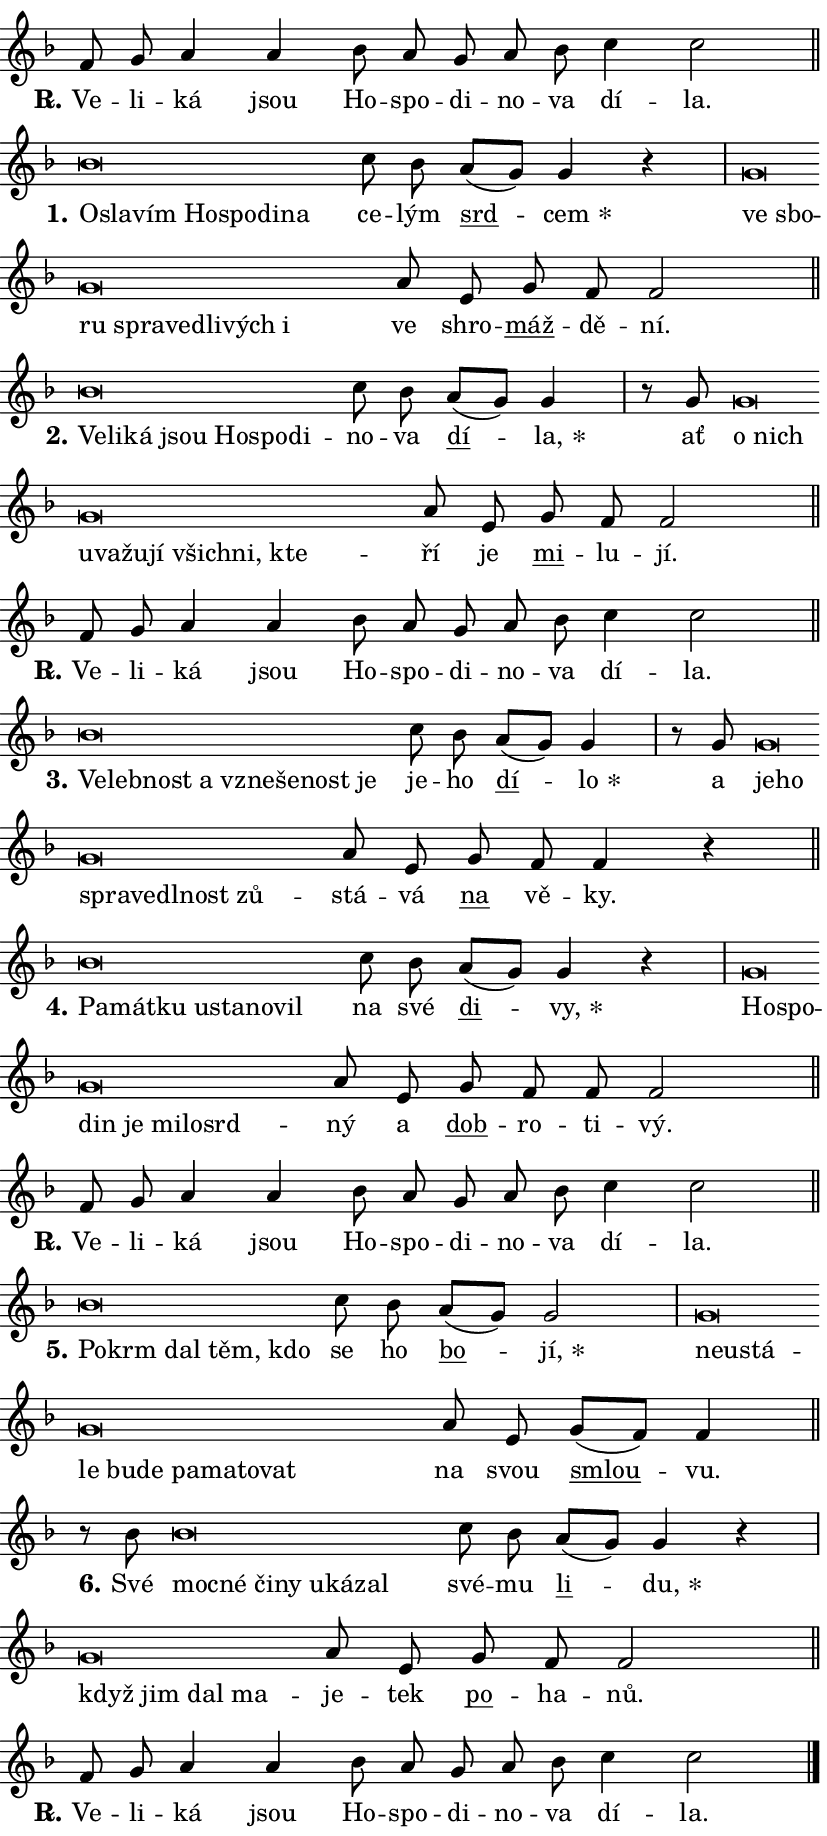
\version "2.24.0"
\header { tagline = "" }
\paper {
  indent = 0\cm
  top-margin = 0\cm
  right-margin = 0.13\cm % to fit lyric hyphens
  bottom-margin = 0\cm
  left-margin = 0\cm
  paper-width = 14\cm
  page-breaking = #ly:one-page-breaking
  system-system-spacing.basic-distance = #11
  score-system-spacing.basic-distance = #11
  ragged-last = ##f
}


%% Author: Thomas Morley
%% https://lists.gnu.org/archive/html/lilypond-user/2020-05/msg00002.html
#(define (line-position grob)
"Returns position of @var[grob} in current system:
   @code{'start}, if at first time-step
   @code{'end}, if at last time-step
   @code{'middle} otherwise
"
  (let* ((col (ly:item-get-column grob))
         (ln (ly:grob-object col 'left-neighbor))
         (rn (ly:grob-object col 'right-neighbor))
         (col-to-check-left (if (ly:grob? ln) ln col))
         (col-to-check-right (if (ly:grob? rn) rn col))
         (break-dir-left
           (and
             (ly:grob-property col-to-check-left 'non-musical #f)
             (ly:item-break-dir col-to-check-left)))
         (break-dir-right
           (and
             (ly:grob-property col-to-check-right 'non-musical #f)
             (ly:item-break-dir col-to-check-right))))
        (cond ((eqv? 1 break-dir-left) 'start)
              ((eqv? -1 break-dir-right) 'end)
              (else 'middle))))

#(define (tranparent-at-line-position vctor)
  (lambda (grob)
  "Relying on @code{line-position} select the relevant enry from @var{vctor}.
Used to determine transparency,"
    (case (line-position grob)
      ((end) (not (vector-ref vctor 0)))
      ((middle) (not (vector-ref vctor 1)))
      ((start) (not (vector-ref vctor 2))))))

noteHeadBreakVisibility =
#(define-music-function (break-visibility)(vector?)
"Makes @code{NoteHead}s transparent relying on @var{break-visibility}"
#{
  \override NoteHead.transparent =
    #(tranparent-at-line-position break-visibility)
#})

#(define delete-ledgers-for-transparent-note-heads
  (lambda (grob)
    "Reads whether a @code{NoteHead} is transparent.
If so this @code{NoteHead} is removed from @code{'note-heads} from
@var{grob}, which is supposed to be @code{LedgerLineSpanner}.
As a result ledgers are not printed for this @code{NoteHead}"
    (let* ((nhds-array (ly:grob-object grob 'note-heads))
           (nhds-list
             (if (ly:grob-array? nhds-array)
                 (ly:grob-array->list nhds-array)
                 '()))
           ;; Relies on the transparent-property being done before
           ;; Staff.LedgerLineSpanner.after-line-breaking is executed.
           ;; This is fragile ...
           (to-keep
             (remove
               (lambda (nhd)
                 (ly:grob-property nhd 'transparent #f))
               nhds-list)))
      ;; TODO find a better method to iterate over grob-arrays, similiar
      ;; to filter/remove etc for lists
      ;; For now rebuilt from scratch
      (set! (ly:grob-object grob 'note-heads)  '())
      (for-each
        (lambda (nhd)
          (ly:pointer-group-interface::add-grob grob 'note-heads nhd))
        to-keep))))

squashNotes = {
  \override NoteHead.X-extent = #'(-0.2 . 0.2)
  \override NoteHead.Y-extent = #'(-0.75 . 0)
  \override NoteHead.stencil =
    #(lambda (grob)
       (let ((pos (ly:grob-property grob 'staff-position)))
         (begin
           (if (< pos -7) (display "ERROR: Lower brevis then expected\n") (display ""))
           (if (<= pos -6) ly:text-interface::print ly:note-head::print))))
}
unSquashNotes = {
  \revert NoteHead.X-extent
  \revert NoteHead.Y-extent
  \revert NoteHead.stencil
}

hideNotes = \noteHeadBreakVisibility #begin-of-line-visible
unHideNotes = \noteHeadBreakVisibility #all-visible

% work-around for resetting accidentals
% https://lilypond.org/doc/v2.23/Documentation/notation/displaying-rhythms#unmetered-music
cadenzaMeasure = {
  \cadenzaOff
  \partial 1024 s1024
  \cadenzaOn
}

#(define-markup-command (accent layout props text) (markup?)
  "Underline accented syllable"
  (interpret-markup layout props
    #{\markup \override #'(offset . 4.3) \underline { #text }#}))

responsum = \markup \concat {
  "R" \hspace #-1.05 \path #0.1 #'((moveto 0 0.07) (lineto 0.9 0.8)) \hspace #0.05 "."
}

spaceSize = #0.6828661417322834 % exact space size for TeX Gyre Schola

\layout {
  \context {
    \Staff
    \remove "Time_signature_engraver"
    \override LedgerLineSpanner.after-line-breaking = #delete-ledgers-for-transparent-note-heads
  }
  \context {
    \Lyrics {
      \override LyricSpace.minimum-distance = \spaceSize
      \override LyricText.font-name = #"TeX Gyre Schola"
      \override LyricText.font-size = 1
      \override StanzaNumber.font-name = #"TeX Gyre Schola Bold"
      \override StanzaNumber.font-size = 1
    }
  }
  \context {
    \Score 
    \override NoteHead.text =
      #(lambda (grob) 
        (let ((pos (ly:grob-property grob 'staff-position)))
          #{\markup {
            \combine
              \halign #-0.55 \raise #(if (= pos -6) 0 0.5) \override #'(thickness . 2) \draw-line #'(3.2 . 0)
              \musicglyph "noteheads.sM1"
          }#}))
  }
}

% magnetic-lyrics.ily
%
%   written by
%     Jean Abou Samra <jean@abou-samra.fr>
%     Werner Lemberg <wl@gnu.org>
%
%   adapted by
%     Jiri Hon <jiri.hon@gmail.com>
%
% Version 2022-Apr-15

% https://www.mail-archive.com/lilypond-user@gnu.org/msg149350.html

#(define (Left_hyphen_pointer_engraver context)
   "Collect syllable-hyphen-syllable occurrences in lyrics and store
them in properties.  This engraver only looks to the left.  For
example, if the lyrics input is @code{foo -- bar}, it does the
following.

@itemize @bullet
@item
Set the @code{text} property of the @code{LyricHyphen} grob between
@q{foo} and @q{bar} to @code{foo}.

@item
Set the @code{left-hyphen} property of the @code{LyricText} grob with
text @q{foo} to the @code{LyricHyphen} grob between @q{foo} and
@q{bar}.
@end itemize

Use this auxiliary engraver in combination with the
@code{lyric-@/text::@/apply-@/magnetic-@/offset!} hook."
   (let ((hyphen #f)
         (text #f))
     (make-engraver
      (acknowledgers
       ((lyric-syllable-interface engraver grob source-engraver)
        (set! text grob)))
      (end-acknowledgers
       ((lyric-hyphen-interface engraver grob source-engraver)
        ;(when (not (grob::has-interface grob 'lyric-space-interface))
          (set! hyphen grob)));)
      ((stop-translation-timestep engraver)
       (when (and text hyphen)
         (ly:grob-set-object! text 'left-hyphen hyphen))
       (set! text #f)
       (set! hyphen #f)))))

#(define (lyric-text::apply-magnetic-offset! grob)
   "If the space between two syllables is less than the value in
property @code{LyricText@/.details@/.squash-threshold}, move the right
syllable to the left so that it gets concatenated with the left
syllable.

Use this function as a hook for
@code{LyricText@/.after-@/line-@/breaking} if the
@code{Left_@/hyphen_@/pointer_@/engraver} is active."
   (let ((hyphen (ly:grob-object grob 'left-hyphen #f)))
     (when hyphen
       (let ((left-text (ly:spanner-bound hyphen LEFT)))
         (when (grob::has-interface left-text 'lyric-syllable-interface)
           (let* ((common (ly:grob-common-refpoint grob left-text X))
                  (this-x-ext (ly:grob-extent grob common X))
                  (left-x-ext
                   (begin
                     ;; Trigger magnetism for left-text.
                     (ly:grob-property left-text 'after-line-breaking)
                     (ly:grob-extent left-text common X)))
                  ;; `delta` is the gap width between two syllables.
                  (delta (- (interval-start this-x-ext)
                            (interval-end left-x-ext)))
                  (details (ly:grob-property grob 'details))
                  (threshold (assoc-get 'squash-threshold details 0.2)))
             (when (< delta threshold)
               (let* (;; We have to manipulate the input text so that
                      ;; ligatures crossing syllable boundaries are not
                      ;; disabled.  For languages based on the Latin
                      ;; script this is essentially a beautification.
                      ;; However, for non-Western scripts it can be a
                      ;; necessity.
                      (lt (ly:grob-property left-text 'text))
                      (rt (ly:grob-property grob 'text))
                      (is-space (grob::has-interface hyphen 'lyric-space-interface))
                      (space (if is-space " " ""))
                      (extra-delta (if is-space spaceSize 0))
                      ;; Append new syllable.
                      (ltrt-space (if (and (string? lt) (string? rt))
                                (string-append lt space rt)
                                (make-concat-markup (list lt space rt))))
                      ;; Right-align `ltrt` to the right side.
                      (ltrt-space-markup (grob-interpret-markup
                               grob
                               (make-translate-markup
                                (cons (interval-length this-x-ext) 0)
                                (make-right-align-markup ltrt-space)))))
                 (begin
                   ;; Don't print `left-text`.
                   (ly:grob-set-property! left-text 'stencil #f)
                   ;; Set text and stencil (which holds all collected
                   ;; syllables so far) and shift it to the left.
                   (ly:grob-set-property! grob 'text ltrt-space)
                   (ly:grob-set-property! grob 'stencil ltrt-space-markup)
                   (ly:grob-translate-axis! grob (- (- delta extra-delta)) X))))))))))


#(define (lyric-hyphen::displace-bounds-first grob)
   ;; Make very sure this callback isn't triggered too early.
   (let ((left (ly:spanner-bound grob LEFT))
         (right (ly:spanner-bound grob RIGHT)))
     (ly:grob-property left 'after-line-breaking)
     (ly:grob-property right 'after-line-breaking)
     (ly:lyric-hyphen::print grob)))

squashThreshold = #0.4

\layout {
  \context {
    \Lyrics
    \consists #Left_hyphen_pointer_engraver
    \override LyricText.after-line-breaking =
      #lyric-text::apply-magnetic-offset!
    \override LyricHyphen.stencil = #lyric-hyphen::displace-bounds-first
    \override LyricText.details.squash-threshold = \squashThreshold
    \override LyricHyphen.minimum-distance = 0
    \override LyricHyphen.minimum-length = \squashThreshold
  }
}

squashText = \override LyricText.details.squash-threshold = 9999
unSquashText = \override LyricText.details.squash-threshold = \squashThreshold

leftText = \override LyricText.self-alignment-X = #LEFT
unLeftText = \revert LyricText.self-alignment-X

starOffset = #(lambda (grob) 
                (let ((x_offset (ly:self-alignment-interface::aligned-on-x-parent grob)))
                  (if (= x_offset 0) 0 (+ x_offset 1.2))))

star = #(define-music-function (syllable)(string?)
"Append star separator at the end of a syllable"
#{
  \once \override LyricText.X-offset = #starOffset
  \lyricmode { \markup {
    #syllable
    \override #'((font-name . "TeX Gyre Schola Bold")) \hspace #0.2 \lower #0.65 \larger "*"
  } }
#})

starAccent = #(define-music-function (syllable)(string?)
"Append star separator at the end of a syllable and make accent"
#{
  \once \override LyricText.X-offset = #starOffset
  \lyricmode { \markup {
    \accent #syllable
    \override #'((font-name . "TeX Gyre Schola Bold")) \hspace #0.2 \lower #0.65 \larger "*"
  } }
#})

breath = #(define-music-function (syllable)(string?)
"Append breathing indicator at the end of a syllable"
#{
  \lyricmode { \markup { #syllable "+" } }
#})

optionalBreath = #(define-music-function (syllable)(string?)
"Append optional breathing indicator at the end of a syllable"
#{
  \lyricmode { \markup { #syllable "(+)" } }
#})


\score {
    <<
        \new Voice = "melody" { \cadenzaOn \key f \major \relative { f'8 g a4 a \bar "" bes8 a g a bes \bar "" c4 c2 \cadenzaMeasure \bar "||" \break } }
        \new Lyrics \lyricsto "melody" { \lyricmode { \set stanza = \responsum
Ve -- li -- ká jsou Ho -- spo -- di -- no -- va dí -- la. } }
    >>
    \layout {}
}

\score {
    <<
        \new Voice = "melody" { \cadenzaOn \key f \major \relative { \squashNotes bes'\breve*1/16 \hideNotes \breve*1/16 \bar "" \breve*1/16 \bar "" \breve*1/16 \bar "" \breve*1/16 \bar "" \breve*1/16 \breve*1/16 \bar "" \unHideNotes \unSquashNotes c8 bes \bar "" a[( g)] g4 r \cadenzaMeasure \bar "|" \squashNotes g\breve*1/16 \hideNotes \breve*1/16 \bar "" \breve*1/16 \bar "" \breve*1/16 \bar "" \breve*1/16 \bar "" \breve*1/16 \bar "" \breve*1/16 \breve*1/16 \bar "" \unHideNotes \unSquashNotes a8 e \bar "" g f f2 \cadenzaMeasure \bar "||" \break } }
        \new Lyrics \lyricsto "melody" { \lyricmode { \set stanza = "1."
\leftText O -- \squashText sla -- vím Ho -- spo -- di -- na \unLeftText \unSquashText ce -- lým \markup \accent srd -- \star cem \leftText ve \squashText sbo -- ru spra -- ve -- dli -- vých i \unLeftText \unSquashText ve shro -- \markup \accent máž -- dě -- ní. } }
    >>
    \layout {}
}

\score {
    <<
        \new Voice = "melody" { \cadenzaOn \key f \major \relative { \squashNotes bes'\breve*1/16 \hideNotes \breve*1/16 \bar "" \breve*1/16 \bar "" \breve*1/16 \bar "" \breve*1/16 \bar "" \breve*1/16 \breve*1/16 \bar "" \unHideNotes \unSquashNotes c8 bes \bar "" a[( g)] g4 \cadenzaMeasure \bar "|" r8 g8 \squashNotes g\breve*1/16 \hideNotes \breve*1/16 \bar "" \breve*1/16 \bar "" \breve*1/16 \bar "" \breve*1/16 \bar "" \breve*1/16 \bar "" \breve*1/16 \bar "" \breve*1/16 \breve*1/16 \bar "" \unHideNotes \unSquashNotes a8 e \bar "" g f f2 \cadenzaMeasure \bar "||" \break } }
        \new Lyrics \lyricsto "melody" { \lyricmode { \set stanza = "2."
\leftText Ve -- \squashText li -- ká jsou Ho -- spo -- di -- \unLeftText \unSquashText no -- va \markup \accent dí -- \star la, ať \leftText o \squashText nich u -- va -- žu -- jí všich -- ni, kte -- \unLeftText \unSquashText ří je \markup \accent mi -- lu -- jí. } }
    >>
    \layout {}
}

\score {
    <<
        \new Voice = "melody" { \cadenzaOn \key f \major \relative { f'8 g a4 a \bar "" bes8 a g a bes \bar "" c4 c2 \cadenzaMeasure \bar "||" \break } }
        \new Lyrics \lyricsto "melody" { \lyricmode { \set stanza = \responsum
Ve -- li -- ká jsou Ho -- spo -- di -- no -- va dí -- la. } }
    >>
    \layout {}
}

\score {
    <<
        \new Voice = "melody" { \cadenzaOn \key f \major \relative { \squashNotes bes'\breve*1/16 \hideNotes \breve*1/16 \bar "" \breve*1/16 \bar "" \breve*1/16 \bar "" \breve*1/16 \bar "" \breve*1/16 \bar "" \breve*1/16 \breve*1/16 \bar "" \unHideNotes \unSquashNotes c8 bes \bar "" a[( g)] g4 \cadenzaMeasure \bar "|" r8 g8 \squashNotes g\breve*1/16 \hideNotes \breve*1/16 \bar "" \breve*1/16 \bar "" \breve*1/16 \bar "" \breve*1/16 \bar "" \breve*1/16 \breve*1/16 \bar "" \unHideNotes \unSquashNotes a8 e \bar "" g f f4 r \cadenzaMeasure \bar "||" \break } }
        \new Lyrics \lyricsto "melody" { \lyricmode { \set stanza = "3."
\leftText Ve -- \squashText leb -- nost a vzne -- še -- nost je \unLeftText \unSquashText je -- ho \markup \accent dí -- \star lo a \leftText je -- \squashText ho spra -- ve -- dl -- nost zů -- \unLeftText \unSquashText stá -- vá \markup \accent na vě -- ky. } }
    >>
    \layout {}
}

\score {
    <<
        \new Voice = "melody" { \cadenzaOn \key f \major \relative { \squashNotes bes'\breve*1/16 \hideNotes \breve*1/16 \bar "" \breve*1/16 \bar "" \breve*1/16 \bar "" \breve*1/16 \bar "" \breve*1/16 \breve*1/16 \bar "" \unHideNotes \unSquashNotes c8 bes \bar "" a[( g)] g4 r \cadenzaMeasure \bar "|" \squashNotes g\breve*1/16 \hideNotes \breve*1/16 \bar "" \breve*1/16 \bar "" \breve*1/16 \bar "" \breve*1/16 \bar "" \breve*1/16 \breve*1/16 \bar "" \unHideNotes \unSquashNotes a8 e \bar "" g f f f2 \cadenzaMeasure \bar "||" \break } }
        \new Lyrics \lyricsto "melody" { \lyricmode { \set stanza = "4."
\leftText Pa -- \squashText mát -- ku u -- sta -- no -- vil \unLeftText \unSquashText na své \markup \accent di -- \star vy, \leftText Ho -- \squashText spo -- din je mi -- lo -- srd -- \unLeftText \unSquashText ný a \markup \accent dob -- ro -- ti -- vý. } }
    >>
    \layout {}
}

\score {
    <<
        \new Voice = "melody" { \cadenzaOn \key f \major \relative { f'8 g a4 a \bar "" bes8 a g a bes \bar "" c4 c2 \cadenzaMeasure \bar "||" \break } }
        \new Lyrics \lyricsto "melody" { \lyricmode { \set stanza = \responsum
Ve -- li -- ká jsou Ho -- spo -- di -- no -- va dí -- la. } }
    >>
    \layout {}
}

\score {
    <<
        \new Voice = "melody" { \cadenzaOn \key f \major \relative { \squashNotes bes'\breve*1/16 \hideNotes \breve*1/16 \bar "" \breve*1/16 \bar "" \breve*1/16 \breve*1/16 \bar "" \unHideNotes \unSquashNotes c8 bes \bar "" a[( g)] g2 \cadenzaMeasure \bar "|" \squashNotes g\breve*1/16 \hideNotes \breve*1/16 \bar "" \breve*1/16 \bar "" \breve*1/16 \bar "" \breve*1/16 \bar "" \breve*1/16 \bar "" \breve*1/16 \bar "" \breve*1/16 \bar "" \breve*1/16 \breve*1/16 \bar "" \unHideNotes \unSquashNotes a8 e \bar "" g[( f)] f4 \cadenzaMeasure \bar "||" \break } }
        \new Lyrics \lyricsto "melody" { \lyricmode { \set stanza = "5."
\leftText Po -- \squashText krm dal těm, kdo \unLeftText \unSquashText se ho \markup \accent bo -- \star jí, \leftText ne -- \squashText u -- stá -- le bu -- de pa -- ma -- to -- vat \unLeftText \unSquashText na svou \markup \accent smlou -- vu. } }
    >>
    \layout {}
}

\score {
    <<
        \new Voice = "melody" { \cadenzaOn \key f \major \relative { r8 bes'8 \squashNotes bes\breve*1/16 \hideNotes \breve*1/16 \bar "" \breve*1/16 \bar "" \breve*1/16 \bar "" \breve*1/16 \bar "" \breve*1/16 \breve*1/16 \bar "" \unHideNotes \unSquashNotes c8 bes \bar "" a[( g)] g4 r \cadenzaMeasure \bar "|" \squashNotes g\breve*1/16 \hideNotes \breve*1/16 \bar "" \breve*1/16 \breve*1/16 \bar "" \unHideNotes \unSquashNotes a8 e \bar "" g f f2 \cadenzaMeasure \bar "||" \break } }
        \new Lyrics \lyricsto "melody" { \lyricmode { \set stanza = "6."
Své \leftText moc -- \squashText né či -- ny u -- ká -- zal \unLeftText \unSquashText své -- mu \markup \accent li -- \star du, \leftText když \squashText jim dal ma -- \unLeftText \unSquashText je -- tek \markup \accent po -- ha -- nů. } }
    >>
    \layout {}
}

\score {
    <<
        \new Voice = "melody" { \cadenzaOn \key f \major \relative { f'8 g a4 a \bar "" bes8 a g a bes \bar "" c4 c2 \cadenzaMeasure \bar "||" \break } \bar "|." }
        \new Lyrics \lyricsto "melody" { \lyricmode { \set stanza = \responsum
Ve -- li -- ká jsou Ho -- spo -- di -- no -- va dí -- la. } }
    >>
    \layout {}
}
